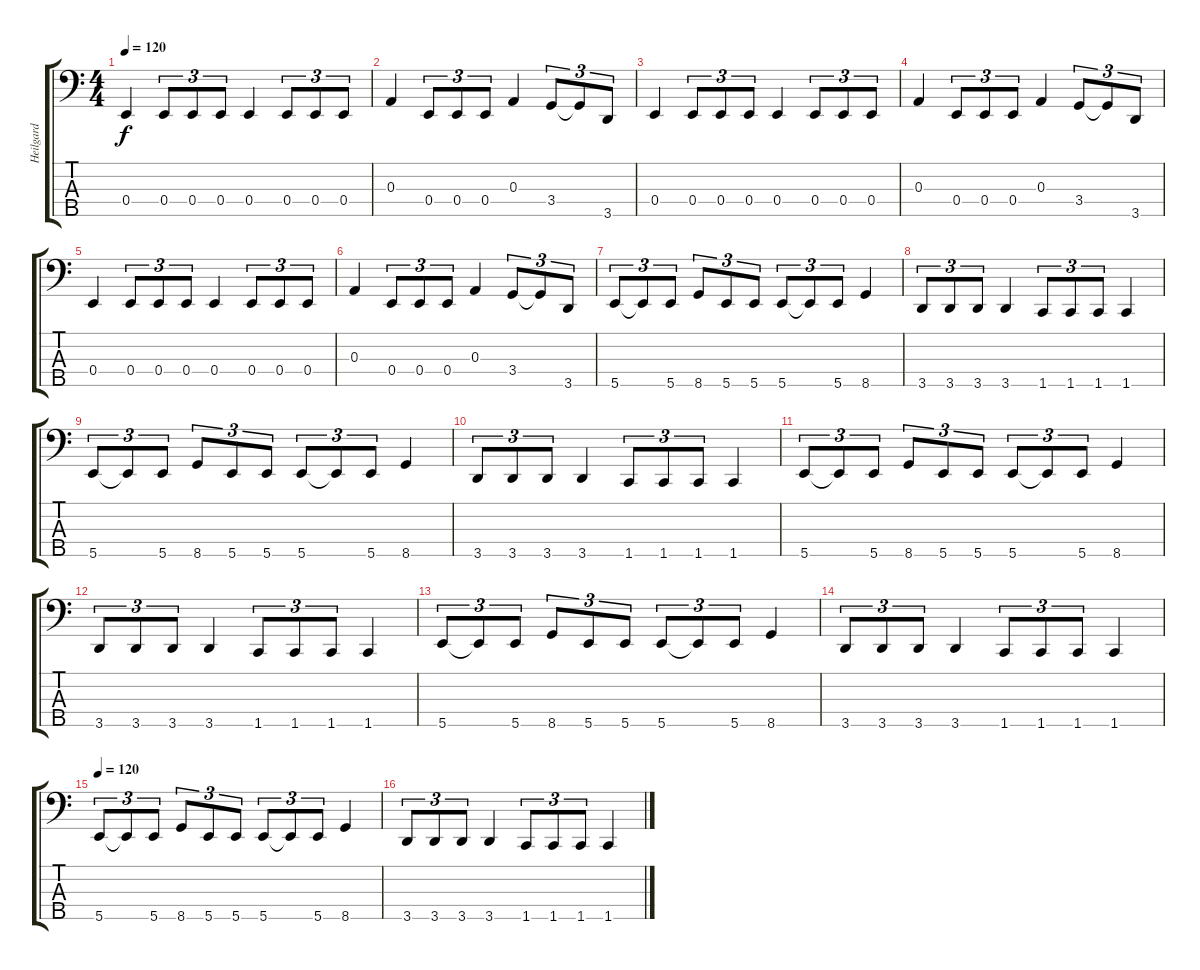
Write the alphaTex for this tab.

\track ("Heilgard" "Heilgard") {instrument electricbassfinger}
\staff {score tabs}
\tuning (G2 D2 A1 E1 B0) {hide}
\ts (4 4)
\tempo 120
\clef f4
\ks c
0.4.4{dy f} 0.4.8{tu (3 2)} 0.4.8{tu (3 2)} 0.4.8{tu (3 2)} 0.4.4 0.4.8{tu (3 2)} 0.4.8{tu (3 2)} 0.4.8{tu (3 2)} |
0.3.4 0.4.8{tu (3 2)} 0.4.8{tu (3 2)} 0.4.8{tu (3 2)} 0.3.4 3.4.8{tu (3 2)} 3.4{t}.8{tu (3 2)} 3.5.8{tu (3 2)} |
0.4.4 0.4.8{tu (3 2)} 0.4.8{tu (3 2)} 0.4.8{tu (3 2)} 0.4.4 0.4.8{tu (3 2)} 0.4.8{tu (3 2)} 0.4.8{tu (3 2)} |
0.3.4 0.4.8{tu (3 2)} 0.4.8{tu (3 2)} 0.4.8{tu (3 2)} 0.3.4 3.4.8{tu (3 2)} 3.4{t}.8{tu (3 2)} 3.5.8{tu (3 2)} |
0.4.4 0.4.8{tu (3 2)} 0.4.8{tu (3 2)} 0.4.8{tu (3 2)} 0.4.4 0.4.8{tu (3 2)} 0.4.8{tu (3 2)} 0.4.8{tu (3 2)} |
0.3.4 0.4.8{tu (3 2)} 0.4.8{tu (3 2)} 0.4.8{tu (3 2)} 0.3.4 3.4.8{tu (3 2)} 3.4{t}.8{tu (3 2)} 3.5.8{tu (3 2)} |
5.5.8{tu (3 2)} 5.5{t}.8{tu (3 2)} 5.5.8{tu (3 2)} 8.5.8{tu (3 2)} 5.5.8{tu (3 2)} 5.5.8{tu (3 2)} 5.5.8{tu (3 2)} 5.5{t}.8{tu (3 2)} 5.5.8{tu (3 2)} 8.5.4 |
3.5.8{tu (3 2)} 3.5.8{tu (3 2)} 3.5.8{tu (3 2)} 3.5.4 1.5.8{tu (3 2)} 1.5.8{tu (3 2)} 1.5.8{tu (3 2)} 1.5.4 |
5.5.8{tu (3 2)} 5.5{t}.8{tu (3 2)} 5.5.8{tu (3 2)} 8.5.8{tu (3 2)} 5.5.8{tu (3 2)} 5.5.8{tu (3 2)} 5.5.8{tu (3 2)} 5.5{t}.8{tu (3 2)} 5.5.8{tu (3 2)} 8.5.4 |
3.5.8{tu (3 2)} 3.5.8{tu (3 2)} 3.5.8{tu (3 2)} 3.5.4 1.5.8{tu (3 2)} 1.5.8{tu (3 2)} 1.5.8{tu (3 2)} 1.5.4 |
5.5.8{tu (3 2)} 5.5{t}.8{tu (3 2)} 5.5.8{tu (3 2)} 8.5.8{tu (3 2)} 5.5.8{tu (3 2)} 5.5.8{tu (3 2)} 5.5.8{tu (3 2)} 5.5{t}.8{tu (3 2)} 5.5.8{tu (3 2)} 8.5.4 |
3.5.8{tu (3 2)} 3.5.8{tu (3 2)} 3.5.8{tu (3 2)} 3.5.4 1.5.8{tu (3 2)} 1.5.8{tu (3 2)} 1.5.8{tu (3 2)} 1.5.4 |
5.5.8{tu (3 2)} 5.5{t}.8{tu (3 2)} 5.5.8{tu (3 2)} 8.5.8{tu (3 2)} 5.5.8{tu (3 2)} 5.5.8{tu (3 2)} 5.5.8{tu (3 2)} 5.5{t}.8{tu (3 2)} 5.5.8{tu (3 2)} 8.5.4 |
3.5.8{tu (3 2)} 3.5.8{tu (3 2)} 3.5.8{tu (3 2)} 3.5.4 1.5.8{tu (3 2)} 1.5.8{tu (3 2)} 1.5.8{tu (3 2)} 1.5.4 |
\tempo 120
5.5.8{tu (3 2)} 5.5{t}.8{tu (3 2)} 5.5.8{tu (3 2)} 8.5.8{tu (3 2)} 5.5.8{tu (3 2)} 5.5.8{tu (3 2)} 5.5.8{tu (3 2)} 5.5{t}.8{tu (3 2)} 5.5.8{tu (3 2)} 8.5.4 |
3.5.8{tu (3 2)} 3.5.8{tu (3 2)} 3.5.8{tu (3 2)} 3.5.4 1.5.8{tu (3 2)} 1.5.8{tu (3 2)} 1.5.8{tu (3 2)} 1.5.4
